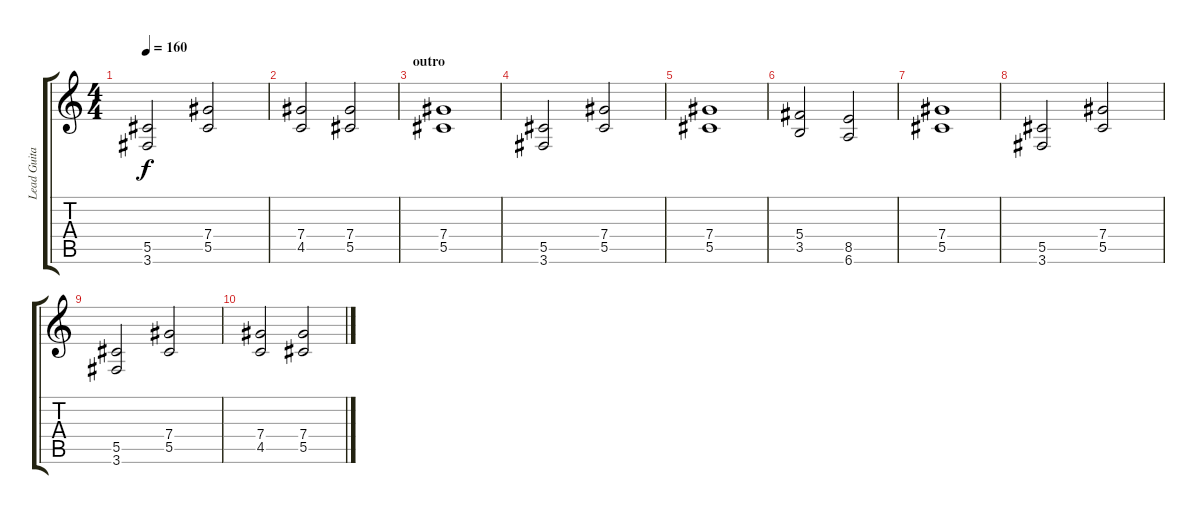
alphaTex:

\track ("Lead Guitar" "Lead Guita") {instrument overdrivenguitar}
\staff {score tabs}
\tuning (Eb4 Bb3 Gb3 Db3 Ab2 Eb2) {hide}
\ts (4 4)
\tempo 160
\clef g2
\ks c
(5.5 3.6).2{dy f} (7.4 5.5).2 |
(7.4 4.5).2 (7.4 5.5).2 |
\section ("" "outro")
(7.4 5.5).1{volume 11} |
(5.5 3.6).2 (7.4 5.5).2 |
(7.4 5.5).1{volume 7} |
(5.4 3.5).2 (8.5 6.6).2 |
(7.4 5.5).1{volume 4} |
(5.5 3.6).2 (7.4 5.5).2 |
(5.5 3.6).2{volume 2} (7.4 5.5).2 |
(7.4 4.5).2 (7.4 5.5).2
